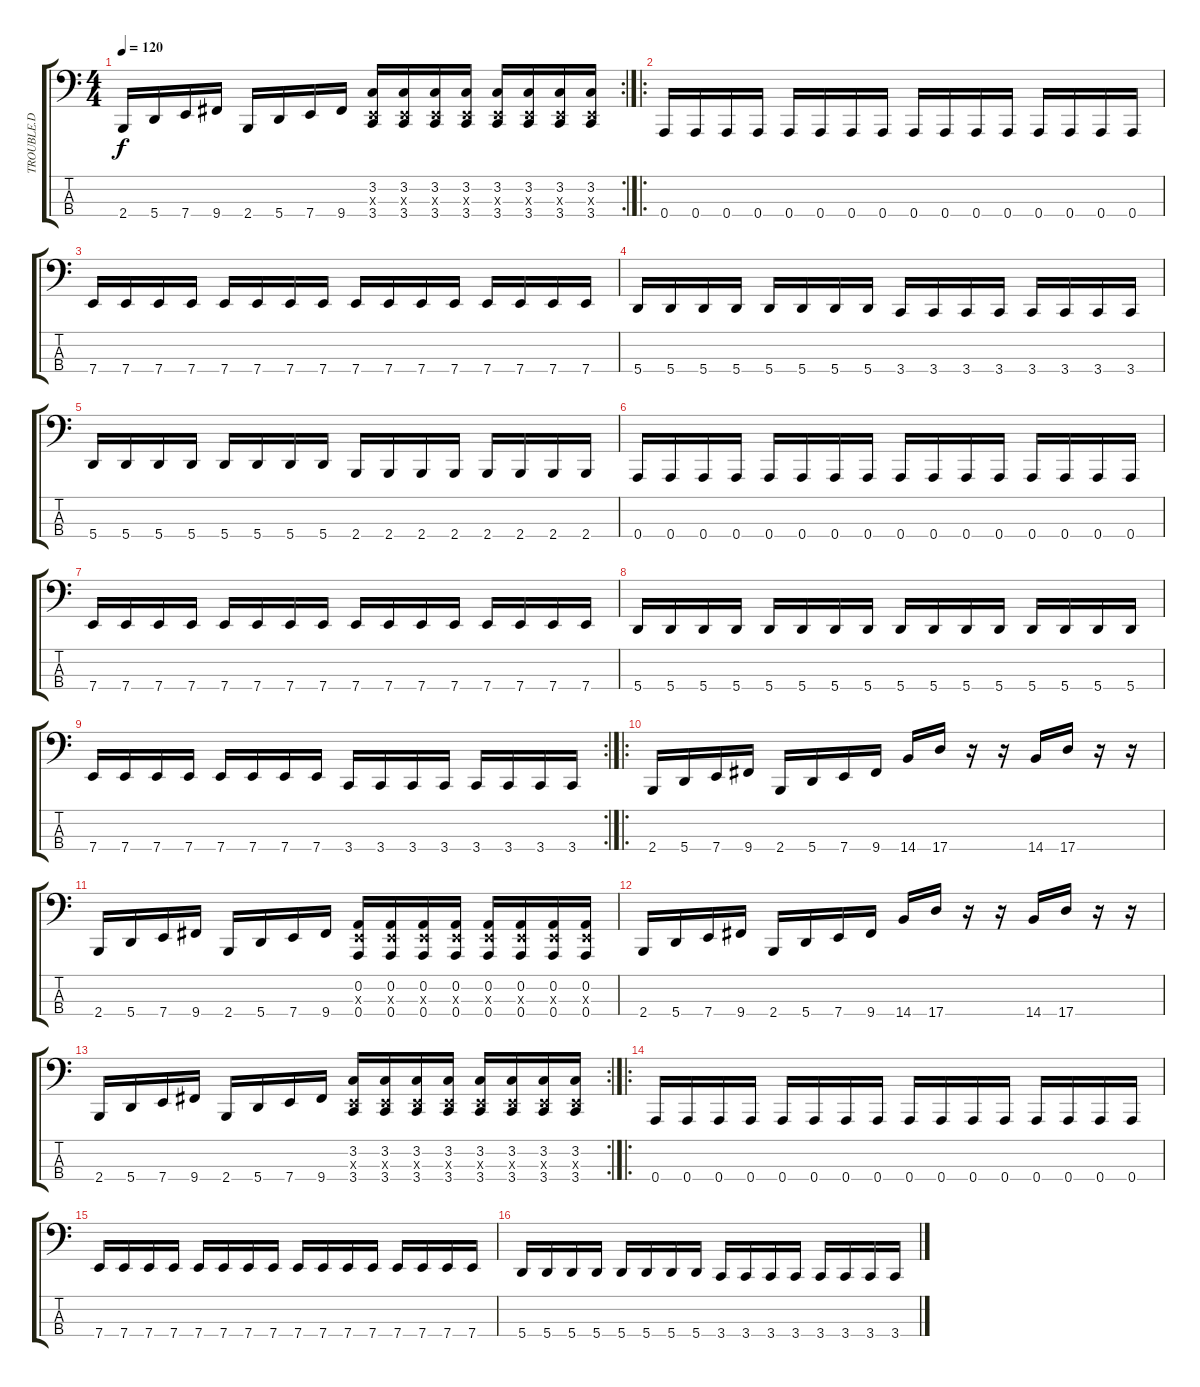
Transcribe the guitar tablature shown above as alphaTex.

\track ("TROUBLE.D" "TROUBLE.D") {instrument electricbasspick}
\staff {score tabs}
\tuning (D2 A1 E1 A0) {hide}
\rc 2
\ts (4 4)
\tempo 120
\clef f4
\ks c
2.4.16{dy f} 5.4.16 7.4.16 9.4.16 2.4.16 5.4.16 7.4.16 9.4.16 (3.2 0.3{x} 3.4).16 (3.2 0.3{x} 3.4).16 (3.2 0.3{x} 3.4).16 (3.2 0.3{x} 3.4).16 (3.2 0.3{x} 3.4).16 (3.2 0.3{x} 3.4).16 (3.2 0.3{x} 3.4).16 (3.2 0.3{x} 3.4).16 |
\ro
0.4.16 0.4.16 0.4.16 0.4.16 0.4.16 0.4.16 0.4.16 0.4.16 0.4.16 0.4.16 0.4.16 0.4.16 0.4.16 0.4.16 0.4.16 0.4.16 |
7.4.16 7.4.16 7.4.16 7.4.16 7.4.16 7.4.16 7.4.16 7.4.16 7.4.16 7.4.16 7.4.16 7.4.16 7.4.16 7.4.16 7.4.16 7.4.16 |
5.4.16 5.4.16 5.4.16 5.4.16 5.4.16 5.4.16 5.4.16 5.4.16 3.4.16 3.4.16 3.4.16 3.4.16 3.4.16 3.4.16 3.4.16 3.4.16 |
5.4.16 5.4.16 5.4.16 5.4.16 5.4.16 5.4.16 5.4.16 5.4.16 2.4.16 2.4.16 2.4.16 2.4.16 2.4.16 2.4.16 2.4.16 2.4.16 |
0.4.16 0.4.16 0.4.16 0.4.16 0.4.16 0.4.16 0.4.16 0.4.16 0.4.16 0.4.16 0.4.16 0.4.16 0.4.16 0.4.16 0.4.16 0.4.16 |
7.4.16 7.4.16 7.4.16 7.4.16 7.4.16 7.4.16 7.4.16 7.4.16 7.4.16 7.4.16 7.4.16 7.4.16 7.4.16 7.4.16 7.4.16 7.4.16 |
5.4.16 5.4.16 5.4.16 5.4.16 5.4.16 5.4.16 5.4.16 5.4.16 5.4.16 5.4.16 5.4.16 5.4.16 5.4.16 5.4.16 5.4.16 5.4.16 |
\rc 2
7.4.16 7.4.16 7.4.16 7.4.16 7.4.16 7.4.16 7.4.16 7.4.16 3.4.16 3.4.16 3.4.16 3.4.16 3.4.16 3.4.16 3.4.16 3.4.16 |
\ro
2.4.16 5.4.16 7.4.16 9.4.16 2.4.16 5.4.16 7.4.16 9.4.16 14.4.16 17.4.16 r.16 r.16 14.4.16 17.4.16 r.16 r.16 |
2.4.16 5.4.16 7.4.16 9.4.16 2.4.16 5.4.16 7.4.16 9.4.16 (0.2 0.3{x} 0.4).16 (0.2 0.3{x} 0.4).16 (0.2 0.3{x} 0.4).16 (0.2 0.3{x} 0.4).16 (0.2 0.3{x} 0.4).16 (0.2 0.3{x} 0.4).16 (0.2 0.3{x} 0.4).16 (0.2 0.3{x} 0.4).16 |
2.4.16 5.4.16 7.4.16 9.4.16 2.4.16 5.4.16 7.4.16 9.4.16 14.4.16 17.4.16 r.16 r.16 14.4.16 17.4.16 r.16 r.16 |
\rc 2
2.4.16 5.4.16 7.4.16 9.4.16 2.4.16 5.4.16 7.4.16 9.4.16 (3.2 0.3{x} 3.4).16 (3.2 0.3{x} 3.4).16 (3.2 0.3{x} 3.4).16 (3.2 0.3{x} 3.4).16 (3.2 0.3{x} 3.4).16 (3.2 0.3{x} 3.4).16 (3.2 0.3{x} 3.4).16 (3.2 0.3{x} 3.4).16 |
\ro
0.4.16 0.4.16 0.4.16 0.4.16 0.4.16 0.4.16 0.4.16 0.4.16 0.4.16 0.4.16 0.4.16 0.4.16 0.4.16 0.4.16 0.4.16 0.4.16 |
7.4.16 7.4.16 7.4.16 7.4.16 7.4.16 7.4.16 7.4.16 7.4.16 7.4.16 7.4.16 7.4.16 7.4.16 7.4.16 7.4.16 7.4.16 7.4.16 |
5.4.16 5.4.16 5.4.16 5.4.16 5.4.16 5.4.16 5.4.16 5.4.16 3.4.16 3.4.16 3.4.16 3.4.16 3.4.16 3.4.16 3.4.16 3.4.16
